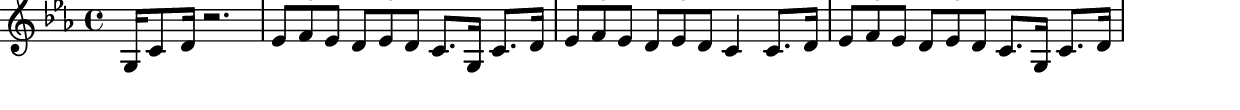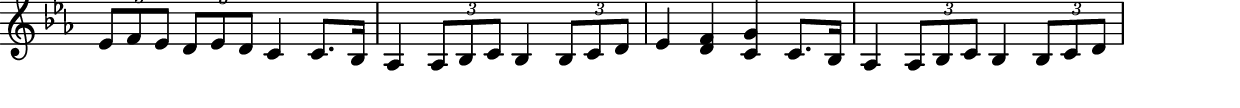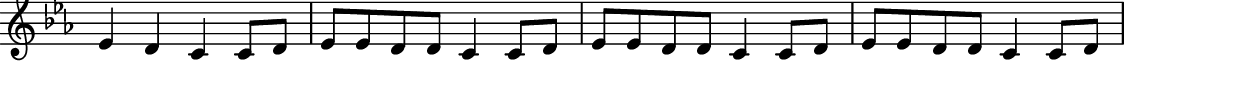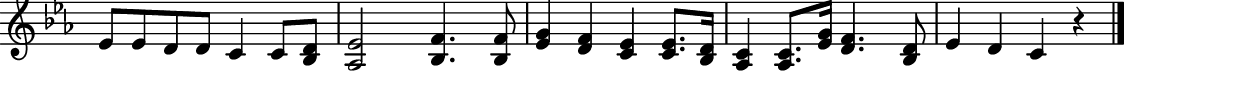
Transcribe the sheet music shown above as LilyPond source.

% MusicXML to Lilypond converter by Kovi

szovegAAA = \lyricmode {   \skip 4  \skip 4  \skip 4  \skip 4  \skip 4  \skip 4  \skip 4  \skip 4  \skip 4  \skip 4  \skip 4  \skip 4  \skip 4  \skip 4  \skip 4  \skip 4  \skip 4  \skip 4  \skip 4  \skip 4  \skip 4  \skip 4  \skip 4  \skip 4  \skip 4  \skip 4  \skip 4  \skip 4  \skip 4  \skip 4  \skip 4  \skip 4  \skip 4  \skip 4  \skip 4  \skip 4  \skip 4  \skip 4  \skip 4  \skip 4  \skip 4  \skip 4  \skip 4  \skip 4  \skip 4  \skip 4  \skip 4  \skip 4  \skip 4  \skip 4  \skip 4  \skip 4  \skip 4  \skip 4  \skip 4  \skip 4  \skip 4  \skip 4  \skip 4  \skip 4  \skip 4  \skip 4  \skip 4  \skip 4  \skip 4 "Wie" "wil" "ho" -- "ren" "een" "his" -- "torie" "al" "van" "e" -- "ne" "jon" -- "ge" "smid" "Die" "ver" -- "brand" "had" "zijn" "me" -- "morije" "Daag" -- "lijks" "bit" "het" "vuur" "ver" -- "hit." "Was" "ik" "nog," "nog" "met" "mijen" "ha" -- "mer," "Was" "ik" "nog" "met" "ge" -- "weld" "op" "mijn" "aam" -- "beld."  }

% Analyzing...
% 1 parts
% 1 Staff
% forceBassClefActive = 
melody = {
% 129 notes in the part
% 1 voices

\new Staff
\new Voice {
% 129 notes
% 17 mesaures

% Measure 1
\clef "treble"
\key ees \major
\time 4/4 
g16 c'8 d'16 r2. 
% Measure 2
\times 2/3 { ees'8 f'8 ees'8  } \times 2/3 { d'8 ees'8 d'8  } c'8. g16 c'8. d'16 
% Measure 3
\times 2/3 { ees'8 f'8 ees'8  } \times 2/3 { d'8 ees'8 d'8  } c'4 c'8. d'16 
% Measure 4
\times 2/3 { ees'8 f'8 ees'8  } \times 2/3 { d'8 ees'8 d'8  } c'8. g16 c'8. d'16 
% Measure 5
\times 2/3 { ees'8 f'8 ees'8  } \times 2/3 { d'8 ees'8 d'8  } c'4 c'8. bes16 
% Measure 6
aes4 \times 2/3 { aes8 bes8 c'8  } bes4 \times 2/3 { bes8 c'8 d'8  } 
% Measure 7
ees'4 <d' f' >4 <c' g' >4 c'8. bes16 
% Measure 8
aes4 \times 2/3 { aes8 bes8 c'8  } bes4 \times 2/3 { bes8 c'8 d'8  } 
% Measure 9
\break
ees'4 d'4 c'4 c'8 d'8 
% Measure 10
ees'8 ees'8 d'8 d'8 c'4 c'8 d'8 
% Measure 11
ees'8 ees'8 d'8 d'8 c'4 c'8 d'8 
% Measure 12
ees'8 ees'8 d'8 d'8 c'4 c'8 d'8 
% Measure 13
\break
ees'8 ees'8 d'8 d'8 c'4 c'8 <bes d' >8 
% Measure 14
<aes ees' >2 <bes f' >4. <bes f' >8 
% Measure 15
<ees' g' >4 <d' f' >4 <c' ees' >4 <c' ees' >8. <bes d' >16 
% Measure 16
<aes c' >4 <aes c' >8. <ees' g' >16 <d' f' >4. <bes d' >8 
% Measure 17
ees'4 d'4 c'4 r4 \bar "|." 
} % voice
} % melody


harmonies = \chordmode {
% 20 chords
\germanChords
s4 s4 s4 s4 c4:m s4 s4 s4 s4 s4 s4 s4 s4 s4 s4 s4 s4 s4 s4 s4 aes4 s4 bes4 s4 ees4 s4 c4:m s4 aes4 s4 bes4 s4 ees4 bes4 c4:m s4 c4:m s4 s4 s4 s4 s4 s4 s4 s4 s4 s4 s4 s4 s4 s4 s4 aes4 s4 bes4 s4 ees4 s4 c4:m s4 aes4 s4 bes4 s4 ees4 bes4 c4:m
}

\include "../../definitions.ly"
